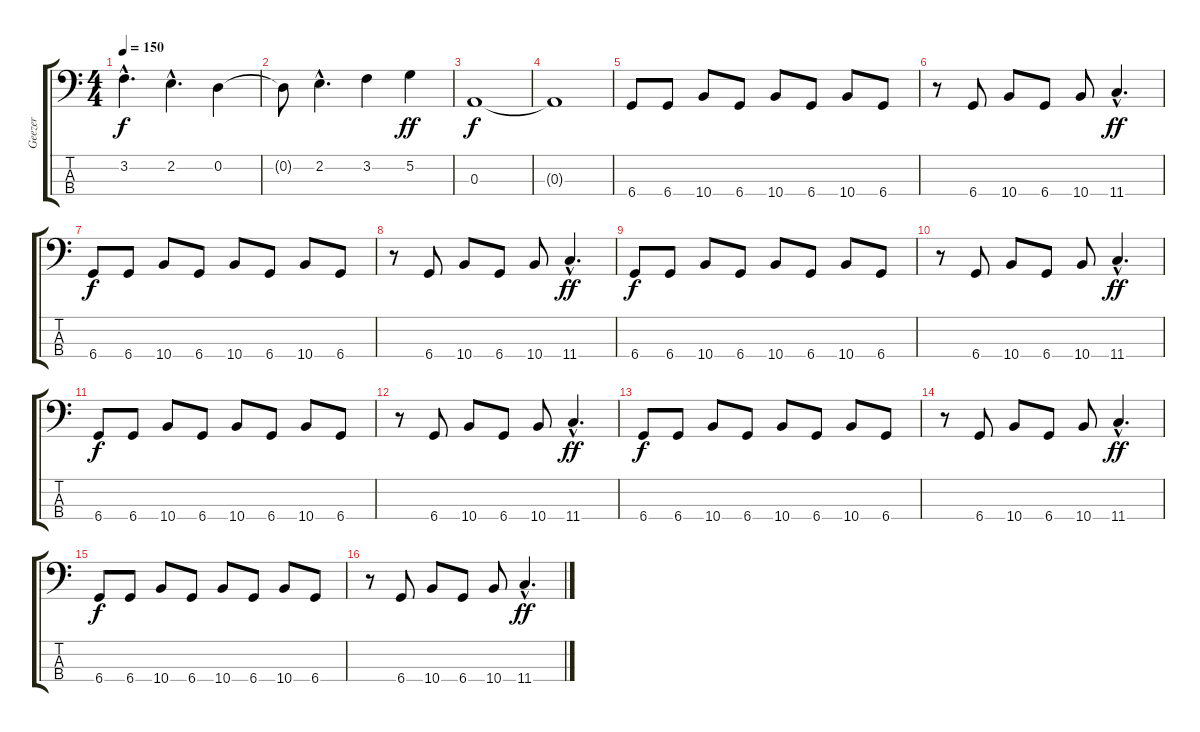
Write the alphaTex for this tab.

\track ("Geezer" "Geezer") {instrument electricbassfinger}
\staff {score tabs}
\tuning (G2 D2 A1 Db1) {hide}
\ts (4 4)
\tempo 150
\clef f4
\ks c
3.2{hac}.4{d dy f} 2.2{hac}.4{d} 0.2.4 |
0.2{t}.8 2.2{hac}.4{d} 3.2.4 5.2.4{dy ff} |
0.3.1{dy f} |
0.3{t}.1 |
6.4.8 6.4.8 10.4.8 6.4.8 10.4.8 6.4.8 10.4.8 6.4.8 |
r.8 6.4.8 10.4.8 6.4.8 10.4.8 11.4{hac}.4{d dy ff} |
6.4.8{dy f} 6.4.8 10.4.8 6.4.8 10.4.8 6.4.8 10.4.8 6.4.8 |
r.8 6.4.8 10.4.8 6.4.8 10.4.8 11.4{hac}.4{d dy ff} |
6.4.8{dy f} 6.4.8 10.4.8 6.4.8 10.4.8 6.4.8 10.4.8 6.4.8 |
r.8 6.4.8 10.4.8 6.4.8 10.4.8 11.4{hac}.4{d dy ff} |
6.4.8{dy f} 6.4.8 10.4.8 6.4.8 10.4.8 6.4.8 10.4.8 6.4.8 |
r.8 6.4.8 10.4.8 6.4.8 10.4.8 11.4{hac}.4{d dy ff} |
6.4.8{dy f} 6.4.8 10.4.8 6.4.8 10.4.8 6.4.8 10.4.8 6.4.8 |
r.8 6.4.8 10.4.8 6.4.8 10.4.8 11.4{hac}.4{d dy ff} |
6.4.8{dy f} 6.4.8 10.4.8 6.4.8 10.4.8 6.4.8 10.4.8 6.4.8 |
r.8 6.4.8 10.4.8 6.4.8 10.4.8 11.4{hac}.4{d dy ff}
